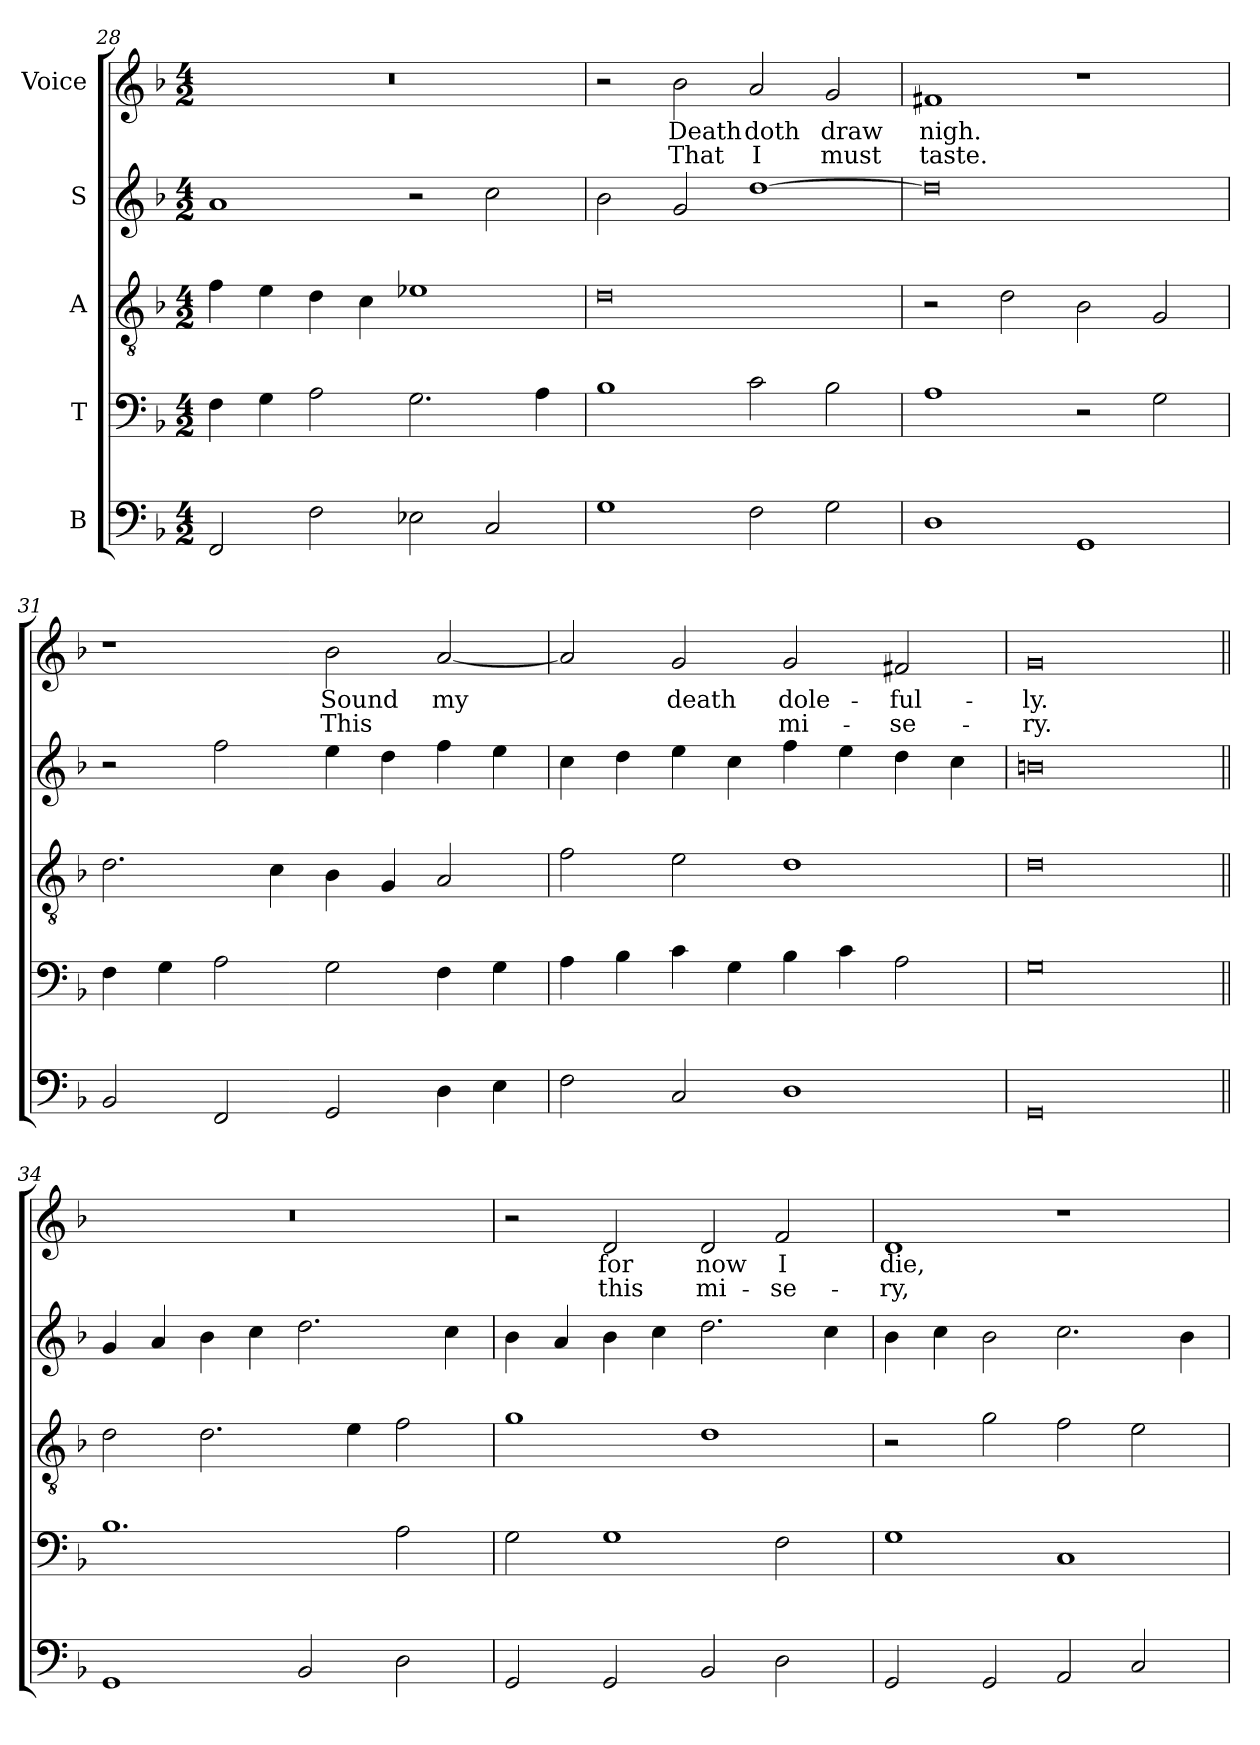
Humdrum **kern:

**kern	**kern	**kern	**kern	**kern	**text	**text
*part5	*part4	*part3	*part2	*part1	*part1	*part1
*staff5	*staff4	*staff3	*staff2	*staff1	*staff1	*staff1
*I"B	*I"T	*I"A	*I"S	*I"Voice	*	*
!!LO:LB:g=z
*clefF4	*clefF4	*clefGv2	*clefG2	*clefG2	*	*
*k[b-]	*k[b-]	*k[b-]	*k[b-]	*k[b-]	*	*
*F:	*F:	*F:	*F:	*F:	*	*
*M4/2	*M4/2	*M4/2	*M4/2	*M4/2	*	*
=28	=28	=28	=28	=28	=28	=28
2FF/	4F\	4f\	1a	0r	.	.
.	4G\	4e\	.	.	.	.
2F\	2A\	4d\	.	.	.	.
.	.	4c\	.	.	.	.
2E-X\	2.G\	1e-X	2r	.	.	.
2C/	.	.	2cc\	.	.	.
.	4A\	.	.	.	.	.
=29	=29	=29	=29	=29	=29	=29
1G	1B-	0d	2b-\	2r	.	.
!	!	!	!	!	!LO:LY:b	!LO:LY:b
.	.	.	2g/	2b-\	Death	That
!	!	!	!	!	!LO:LY:b	!LO:LY:b
2F\	2c\	.	[1dd	2a/	doth	I
!	!	!	!	!	!LO:LY:b	!LO:LY:b
2G\	2B-\	.	.	2g/	draw	must
=30	=30	=30	=30	=30	=30	=30
!	!	!	!	!	!LO:LY:b	!LO:LY:b
1D	1A	2r	0dd]	1f#X	nigh.	taste.
.	.	2d\	.	.	.	.
1GG	2r	2B-\	.	1r	.	.
.	2G\	2G/	.	.	.	.
=31	=31	=31	=31	=31	=31	=31
2BB-/	4F\	2.d\	2r	1r	.	.
.	4G\	.	.	.	.	.
2FF/	2A\	.	2ff\	.	.	.
.	.	4c\	.	.	.	.
!	!	!	!	!	!LO:LY:b	!LO:LY:b
2GG/	2G\	4B-\	4ee\	2b-\	Sound	This
.	.	4G/	4dd\	.	.	.
!	!	!	!	!	!LO:LY:b	!
4D\	4F\	2A/	4ff\	[2a/	my	.
4E\	4G\	.	4ee\	.	.	.
=32	=32	=32	=32	=32	=32	=32
2F\	4A\	2f\	4cc\	2a/]	.	.
.	4B-\	.	4dd\	.	.	.
!	!	!	!	!	!LO:LY:b	!
2C/	4c\	2e\	4ee\	2g/	death	.
.	4G\	.	4cc\	.	.	.
!	!	!	!	!	!LO:LY:b	!LO:LY:b
1D	4B-\	1d	4ff\	2g/	dole-	mi-
.	4c\	.	4ee\	.	.	.
!	!	!	!	!	!LO:LY:b	!LO:LY:b
.	2A\	.	4dd\	2f#X/	-ful-	-se-
.	.	.	4cc\	.	.	.
=33	=33	=33	=33	=33	=33	=33
!	!	!	!	!	!LO:LY:b	!LO:LY:b
0GG	0G	0d	0bn	0g	-ly.	-ry.
!!LO:LB:g=z
=34||	=34||	=34||	=34||	=34||	=34||	=34||
1GG	1.B-	2d\	4g/	0r	.	.
.	.	.	4a/	.	.	.
.	.	2.d\	4b-\	.	.	.
.	.	.	4cc\	.	.	.
2BB-/	.	.	2.dd\	.	.	.
.	.	4e\	.	.	.	.
2D\	2A\	2f\	.	.	.	.
.	.	.	4cc\	.	.	.
=35	=35	=35	=35	=35	=35	=35
2GG/	2G\	1g	4b-\	2r	.	.
.	.	.	4a/	.	.	.
!	!	!	!	!	!LO:LY:b	!LO:LY:b
2GG/	1G	.	4b-\	2d/	for	this
.	.	.	4cc\	.	.	.
!	!	!	!	!	!LO:LY:b	!LO:LY:b
2BB-/	.	1d	2.dd\	2d/	now	mi-
!	!	!	!	!	!LO:LY:b	!LO:LY:b
2D\	2F\	.	.	2f/	I	-se-
.	.	.	4cc\	.	.	.
=36	=36	=36	=36	=36	=36	=36
!	!	!	!	!	!LO:LY:b	!LO:LY:b
2GG/	1G	2r	4b-\	1d	die,	-ry,
.	.	.	4cc\	.	.	.
2GG/	.	2g\	2b-\	.	.	.
2AA/	1C	2f\	2.cc\	1r	.	.
2C/	.	2e\	.	.	.	.
.	.	.	4b-\	.	.	.
=	=	=	=	=	=	=
*-	*-	*-	*-	*-	*-	*-
